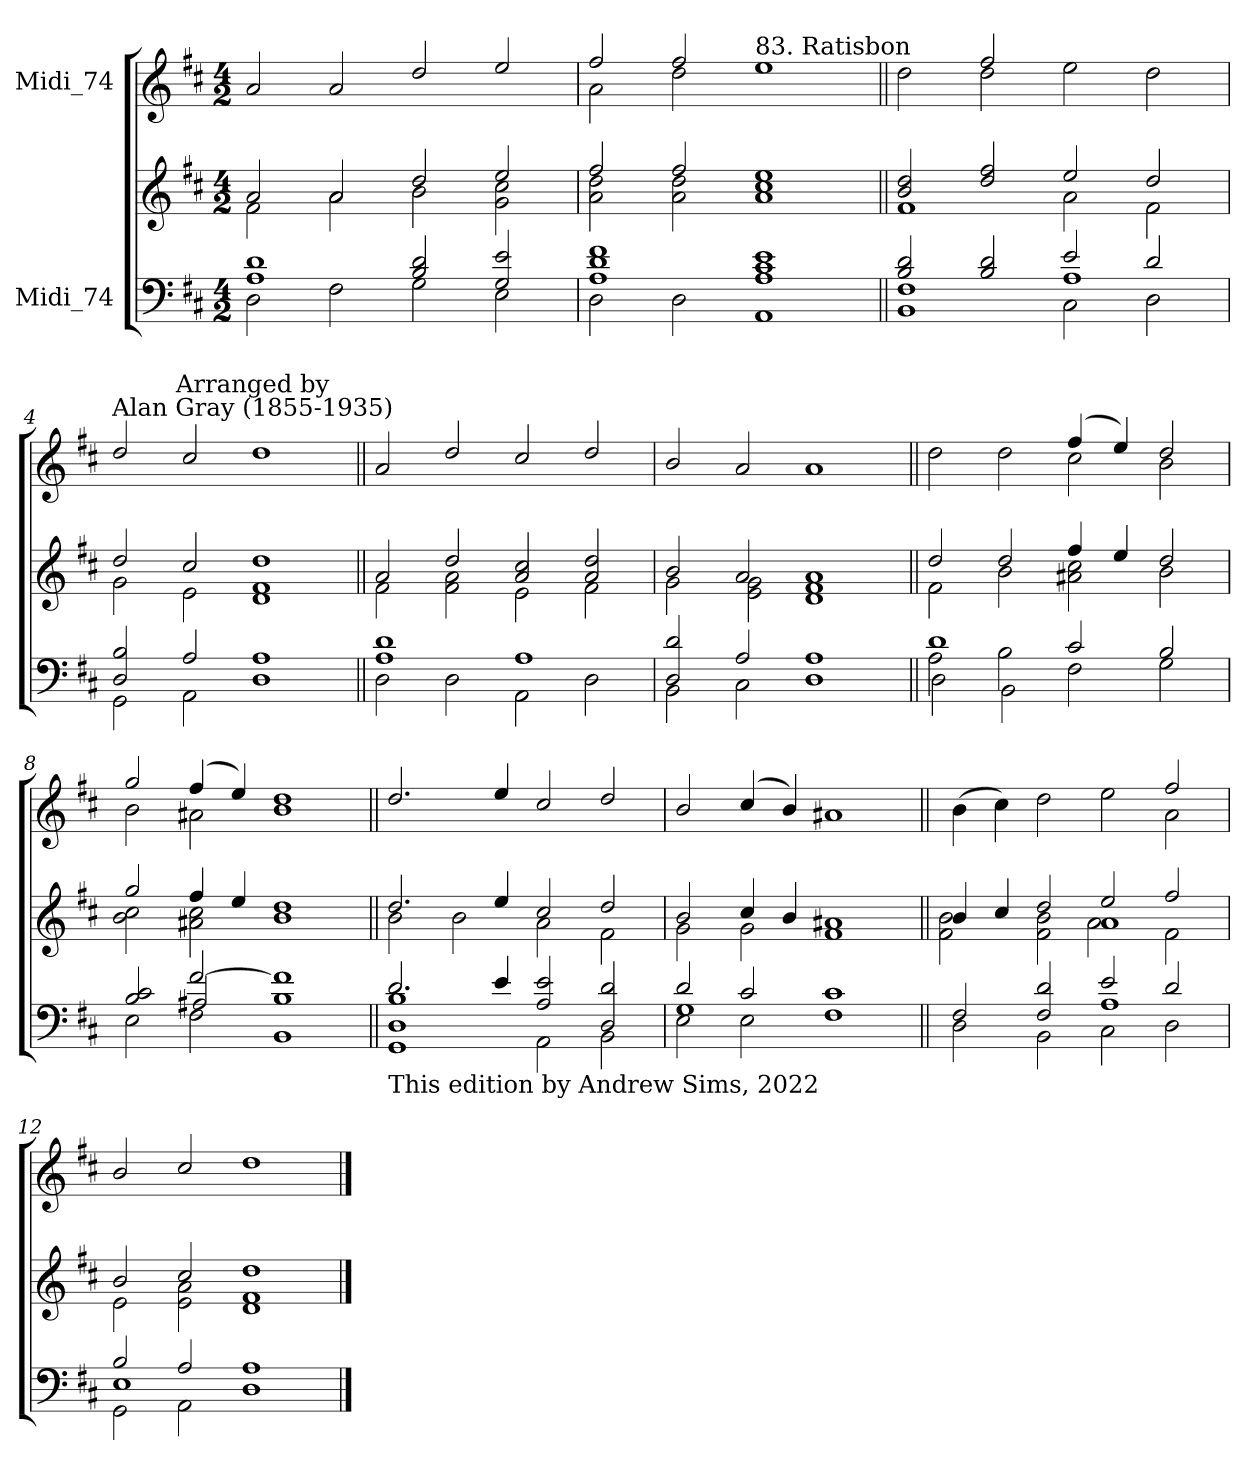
**kern	**kern	**kern
*part2	*part2	*part1
*staff3	*staff2	*staff1
*I"Midi_74	*	*I"Midi_74
*clefF4	*clefG2	*clefG2
*k[f#c#]	*k[f#c#]	*k[f#c#]
*D:	*D:	*D:
*M4/2	*M4/2	*M4/2
=1	=1	=1
*^	*^	*^
*	*^	*	*^	*	*
1A/ 1d/	0ryy	2D\	2a/	0ryy	2f#\	2a	0ryy
.	.	2F#\	2a/	.	2a\	2a	.
2B/ 2d/	.	2G\	2dd/	.	2b\	2dd	.
2G/ 2e/	.	2E\	2ee/	.	2g\ 2cc#\	2ee	.
=2	=2	=2	=2	=2	=2	=2	=2
1A/ 1d/ 1f#/	0ryy	2D\	2ff#/	0ryy	2a\ 2dd\	2ff#	2a\
.	.	2D\	2ff#/	.	2a\ 2dd\	2ff#	2dd\
!	!	!	!	!	!	!LO:TX:a:t=83. Ratisbon	!
1A/ 1c#/ 1e/	.	1AA\	1ee/	.	1a\ 1cc#\	1ee	1ryy
=3||	=3||	=3||	=3||	=3||	=3||	=3||	=3||
2B/ 2d/	1ryy	1BB\ 1F#\	2b/ 2dd/	0ryy	1f#\	2dd	2ryy
2B/ 2d/	.	.	2dd/ 2ff#/	.	.	2ff#	2dd\
2e/	1A\	2C#\	2ee/	.	2a\	2ee	1ryy
2d/	.	2D\	2dd/	.	2f#\	2dd	.
=4	=4	=4	=4	=4	=4	=4	=4
2D/ 2B/	0ryy	2GG\	2dd/	0ryy	2g\	2dd	0ryy
2A/	.	2AA\	2cc#/	.	2e\	2cc#	.
!	!	!	!	!	!	!LO:TX:a:cj:t=Arranged by\nAlan Gray (1855-1935)	!
1A/	.	1D\	1dd/	.	1d\ 1f#\	1dd	.
!!LO:LB:g=z	!!
=5||	=5||	=5||	=5||	=5||	=5||	=5||	=5||
1A/ 1d/	0ryy	2D\	2a/	0ryy	2f#\	2a	0ryy
.	.	2D\	2dd/	.	2f#\ 2a\	2dd	.
1A/	.	2AA\	2a/ 2cc#/	.	2e\	2cc#	.
.	.	2D\	2a/ 2dd/	.	2f#\	2dd	.
=6	=6	=6	=6	=6	=6	=6	=6
2D/ 2d/	0ryy	2BB\	2b/	0ryy	2g\	2b/	0ryy
2A/	.	2C#\	2a/	.	2e\ 2g\	2a	.
1A/	.	1D\	1a/	.	1d\ 1f#\	1a	.
=7||	=7||	=7||	=7||	=7||	=7||	=7||	=7||
1d/	2A\	2D\	2dd/	1ryy	2f#\	2dd	1ryy
.	2B\	2BB\	2dd/	.	2b\	2dd	.
2c#/	1ryy	2F#\	4ff#/	4ryy	2a#X\ 2cc#\	(>4ff#	2cc#\
.	.	.	4ee/	2.ryy	.	4ee)	.
2B/	.	2G\	2dd/	.	2b\	2dd	2b\
=8	=8	=8	=8	=8	=8	=8	=8
2B/ 2c#/	2ryy	2E\	2gg/	0ryy	2b\ 2cc#\	2gg	2b\
[2f#/	2A#X/	2F#\	4ff#/	.	2a#X\ 2cc#\	(>4ff#	2a#X\
.	.	.	4ee/	.	.	4ee)	.
1f#/]	1ryy	1BB\ 1B\	1dd/	.	1b\	1dd	1b\
!!LO:LB:g=z	!!
=9||	=9||	=9||	=9||	=9||	=9||	=9||	=9||
!LO:TX:b:t=This edition by Andrew Sims, 2022	!	!	!	!	!	!	!
2.d/	0ryy	1GG\ 1D\ 1B\	2.dd/	0ryy	2b\	2.dd	0ryy
.	.	.	.	.	2b\	.	.
4e/	.	.	4ee/	.	.	4ee	.
2A/ 2e/	.	2AA\	2cc#/	.	2a\	2cc#	.
2D/ 2d/	.	2BB\	2dd/	.	2f#\	2dd	.
=10	=10	=10	=10	=10	=10	=10	=10
2d/	1G\	2E\	2b/	0ryy	2g\	2b	0ryy
2c#/	.	2E\	4cc#/	.	2g\	(>4cc#	.
.	.	.	4b/	.	.	4b)	.
1c#/	1ryy	1F#\	1a#X/	.	1f#\	1a#X	.
=11||	=11||	=11||	=11||	=11||	=11||	=11||	=11||
2F#/	1ryy	2D\	4b/	1ryy	2f#\ 2b\	(>4b	1.ryy
.	.	.	4cc#/	.	.	4cc#)	.
2F#/ 2d/	.	2BB\	2dd/	.	2f#\ 2b\	2dd	.
2e/	1A\	2C#\	2ee/	1a\	2a\	2ee	.
2d/	.	2D\	2ff#/	.	2f#\	2ff#	2a\
=12	=12	=12	=12	=12	=12	=12	=12
2B/	1E\	2GG\	2b/	0ryy	2e\	2b	0ryy
2A/	.	2AA\	2cc#/	.	2e\ 2a\	2cc#	.
1A/	1ryy	1D\	1dd/	.	1d\ 1f#\	1dd	.
*v	*v	*v	*	*	*	*v	*v
*	*v	*v	*v	*
==	==	==
*-	*-	*-
